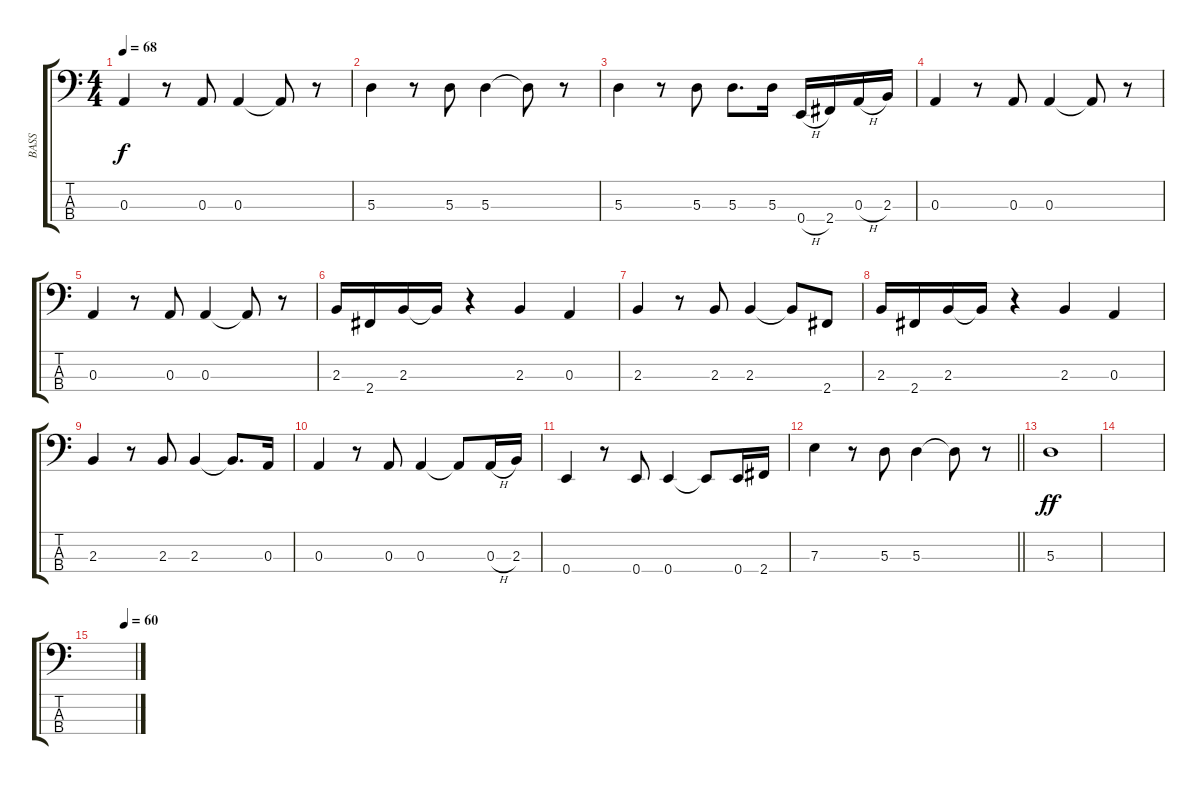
\track ("BASS" "BASS") {instrument electricbassfinger}
\staff {score tabs}
\tuning (G2 D2 A1 E1) {hide}
\ts (4 4)
\tempo 68
\clef f4
\ks c
0.3.4{dy f} r.8 0.3.8 0.3.4 0.3{t}.8 r.8 |
5.3.4 r.8 5.3.8 5.3.4 5.3{t}.8 r.8 |
5.3.4 r.8 5.3.8 5.3.8{d} 5.3.16 0.4{h}.16 2.4.16 0.3{h}.16 2.3.16 |
0.3.4 r.8 0.3.8 0.3.4 0.3{t}.8 r.8 |
0.3.4 r.8 0.3.8 0.3.4 0.3{t}.8 r.8 |
2.3.16 2.4.16 2.3.16 2.3{t}.16 r.4 2.3.4 0.3.4 |
2.3.4 r.8 2.3.8 2.3.4 2.3{t}.8 2.4.8 |
2.3.16 2.4.16 2.3.16 2.3{t}.16 r.4 2.3.4 0.3.4 |
2.3.4 r.8 2.3.8 2.3.4 2.3{t}.8{d} 0.3.16 |
0.3.4 r.8 0.3.8 0.3.4 0.3{t}.8 0.3{h}.16 2.3.16 |
0.4.4 r.8 0.4.8 0.4.4 0.4{t}.8 0.4.16 2.4.16 |
\barLineRight lightlight
7.3.4 r.8 5.3.8 5.3.4 5.3{t}.8 r.8 |
5.3.1{dy ff} |
|
\tempo (60 0.75)
